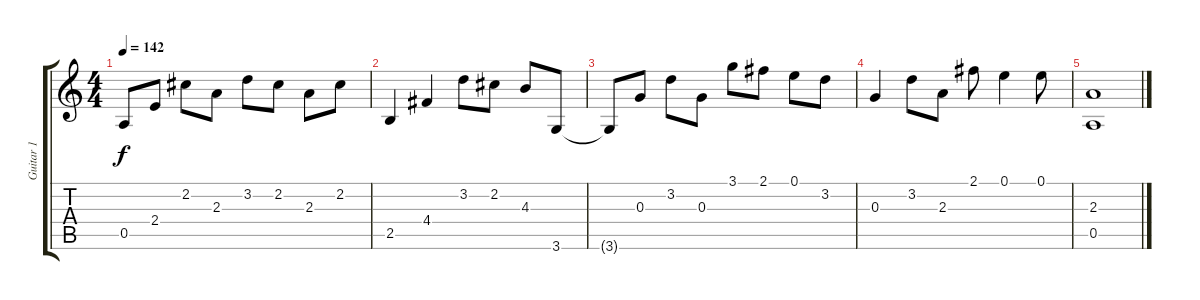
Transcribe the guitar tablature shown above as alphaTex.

\track ("Guitar 1" "Guitar 1") {instrument electricguitarclean}
\staff {score tabs}
\tuning (E4 B3 G3 D3 A2 E2) {hide}
\ts (4 4)
\tempo 142
\clef g2
\ks c
0.5{t}.8{dy f} 2.4.8 2.2.8 2.3.8 3.2.8 2.2.8 2.3.8 2.2.8 |
2.5.4 4.4.4 3.2.8 2.2.8 4.3.8 3.6.8 |
3.6{t}.8 0.3.8 3.2.8 0.3.8 3.1.8 2.1.8 0.1.8 3.2.8 |
0.3.4 3.2.8 2.3.8 2.1.8 0.1.4 0.1.8 |
(2.3 0.5).1
